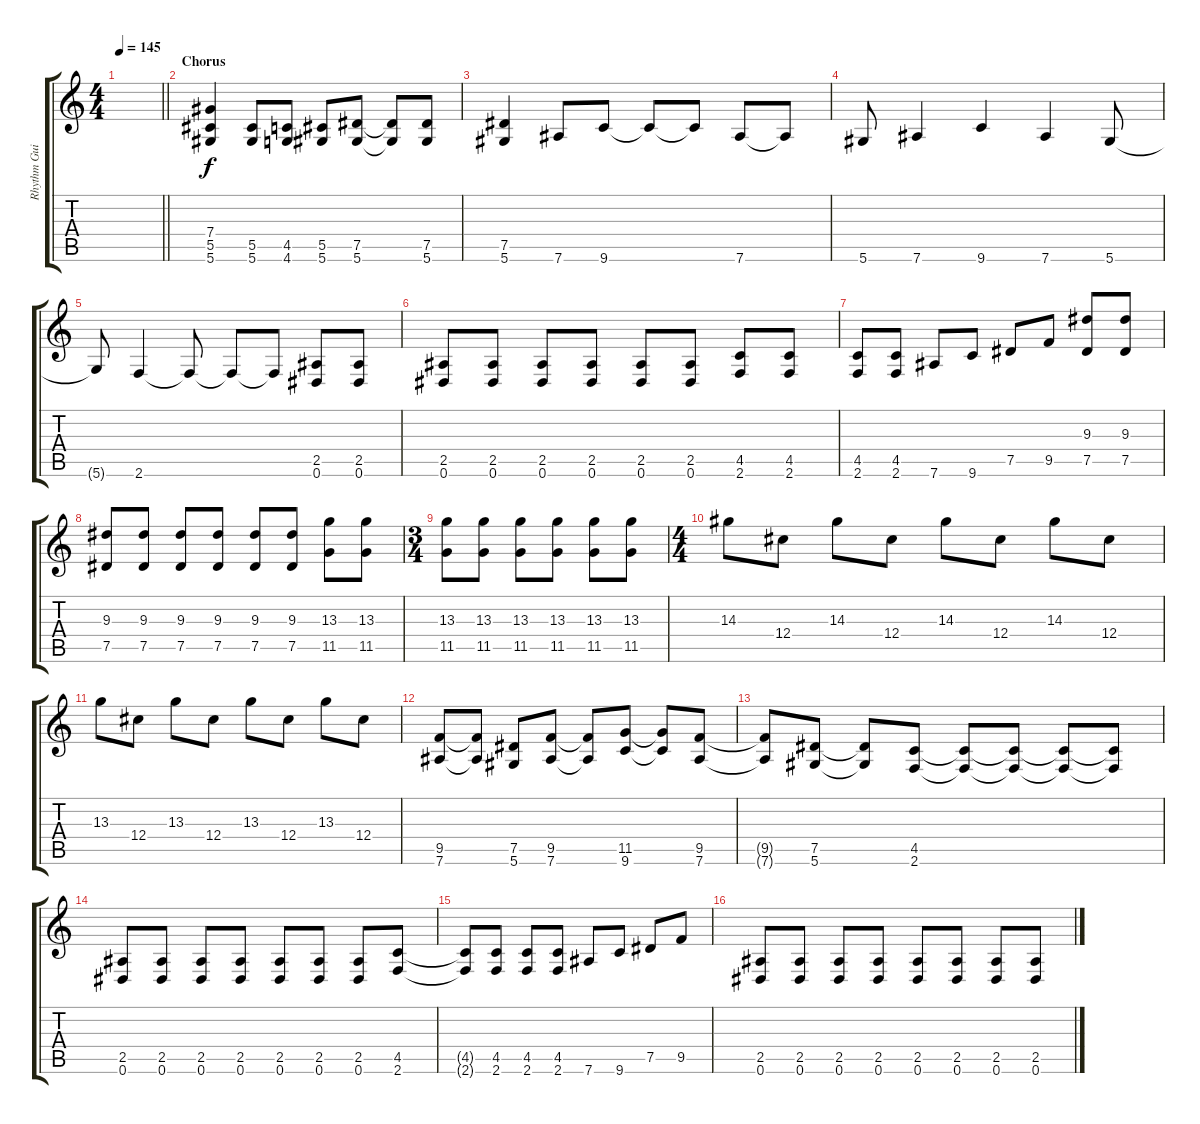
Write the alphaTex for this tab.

\track ("Rhythm Guitar" "Rhythm Gui") {instrument distortionguitar}
\staff {score tabs}
\tuning (Eb4 Bb3 Gb3 Db3 Ab2 Eb2) {hide}
\ts (4 4)
\tempo 145
\clef g2
\barLineRight lightlight
\ks c
|
\section ("" "Chorus")
(7.4 5.5 5.6).4 (5.5 5.6).8 (4.5 4.6).8 (5.5 5.6).8 (7.5 5.6).8 (7.5{t} 5.6{t}).8 (7.5 5.6).8 |
(7.5 5.6).4 7.6.8 9.6.8 9.6{t}.8 9.6{t}.8 7.6.8 7.6{t}.8 |
5.6.8 7.6.4 9.6.4 7.6.4 5.6.8 |
5.6{t}.8 2.6.4 2.6{t}.8 2.6{t}.8 2.6{t}.8 (2.5 0.6).8 (2.5 0.6).8 |
(2.5 0.6).8 (2.5 0.6).8 (2.5 0.6).8 (2.5 0.6).8 (2.5 0.6).8 (2.5 0.6).8 (4.5 2.6).8 (4.5 2.6).8 |
(4.5 2.6).8 (4.5 2.6).8 7.6.8 9.6.8 7.5.8 9.5.8 (9.3 7.5).8 (9.3 7.5).8 |
(9.3 7.5).8 (9.3 7.5).8 (9.3 7.5).8 (9.3 7.5).8 (9.3 7.5).8 (9.3 7.5).8 (13.3 11.5).8 (13.3 11.5).8 |
\ts (3 4)
(13.3 11.5).8 (13.3 11.5).8 (13.3 11.5).8 (13.3 11.5).8 (13.3 11.5).8 (13.3 11.5).8 |
\ts (4 4)
14.3.8 12.4.8 14.3.8 12.4.8 14.3.8 12.4.8 14.3.8 12.4.8 |
13.3.8 12.4.8 13.3.8 12.4.8 13.3.8 12.4.8 13.3.8 12.4.8 |
(9.5 7.6).8 (9.5{t} 7.6{t}).8 (7.5 5.6).8 (9.5 7.6).8 (9.5{t} 7.6{t}).8 (11.5 9.6).8 (11.5{t} 9.6{t}).8 (9.5 7.6).8 |
(9.5{t} 7.6{t}).8 (7.5 5.6).8 (7.5{t} 5.6{t}).8 (4.5 2.6).8 (4.5{t} 2.6{t}).8 (4.5{t} 2.6{t}).8 (4.5{t} 2.6{t}).8 (4.5{t} 2.6{t}).8 |
(2.5 0.6).8 (2.5 0.6).8 (2.5 0.6).8 (2.5 0.6).8 (2.5 0.6).8 (2.5 0.6).8 (2.5 0.6).8 (4.5 2.6).8 |
(4.5{t} 2.6{t}).8 (4.5 2.6).8 (4.5 2.6).8 (4.5 2.6).8 7.6.8 9.6.8 7.5.8 9.5.8 |
(2.5 0.6).8 (2.5 0.6).8 (2.5 0.6).8 (2.5 0.6).8 (2.5 0.6).8 (2.5 0.6).8 (2.5 0.6).8 (2.5 0.6).8
